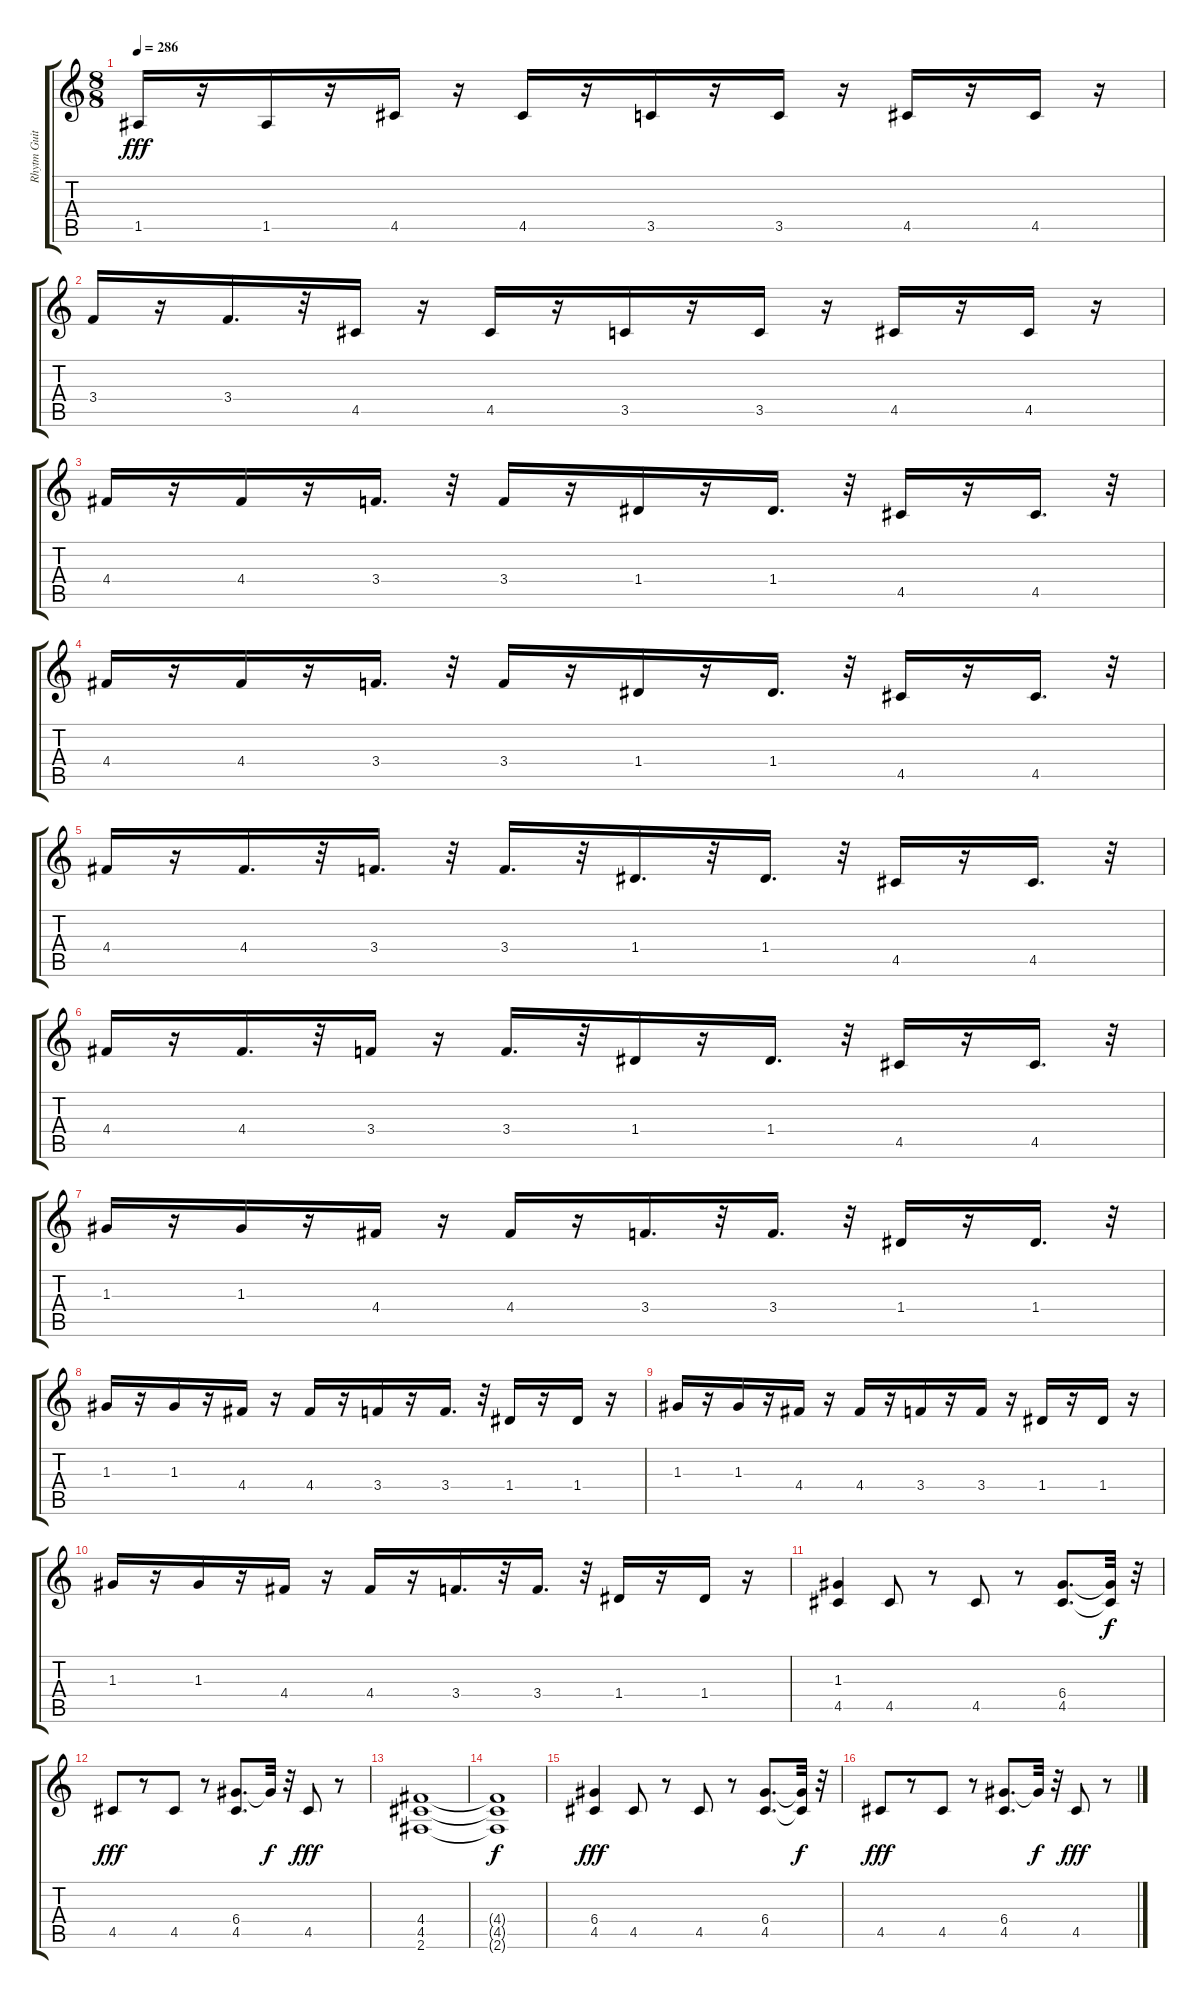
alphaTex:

\track ("Rhytm Guitar" "Rhytm Guit") {instrument distortionguitar}
\staff {score tabs}
\tuning (E4 B3 G3 D3 A2 E2) {hide}
\ts (8 8)
\tempo 286
\clef g2
\ks c
1.5.16{dy fff} r.16 1.5.16 r.16 4.5.16 r.16 4.5.16 r.16 3.5.16 r.16 3.5.16 r.16 4.5.16 r.16 4.5.16 r.16 |
3.4.16 r.16 3.4.16{d} r.32 4.5.16 r.16 4.5.16 r.16 3.5.16 r.16 3.5.16 r.16 4.5.16 r.16 4.5.16 r.16 |
4.4.16 r.16 4.4.16 r.16 3.4.16{d} r.32 3.4.16 r.16 1.4.16 r.16 1.4.16{d} r.32 4.5.16 r.16 4.5.16{d} r.32 |
4.4.16 r.16 4.4.16 r.16 3.4.16{d} r.32 3.4.16 r.16 1.4.16 r.16 1.4.16{d} r.32 4.5.16 r.16 4.5.16{d} r.32 |
4.4.16 r.16 4.4.16{d} r.32 3.4.16{d} r.32 3.4.16{d} r.32 1.4.16{d} r.32 1.4.16{d} r.32 4.5.16 r.16 4.5.16{d} r.32 |
4.4.16 r.16 4.4.16{d} r.32 3.4.16 r.16 3.4.16{d} r.32 1.4.16 r.16 1.4.16{d} r.32 4.5.16 r.16 4.5.16{d} r.32 |
1.3.16 r.16 1.3.16 r.16 4.4.16 r.16 4.4.16 r.16 3.4.16{d} r.32 3.4.16{d} r.32 1.4.16 r.16 1.4.16{d} r.32 |
1.3.16 r.16 1.3.16 r.16 4.4.16 r.16 4.4.16 r.16 3.4.16 r.16 3.4.16{d} r.32 1.4.16 r.16 1.4.16 r.16 |
1.3.16 r.16 1.3.16 r.16 4.4.16 r.16 4.4.16 r.16 3.4.16 r.16 3.4.16 r.16 1.4.16 r.16 1.4.16 r.16 |
1.3.16 r.16 1.3.16 r.16 4.4.16 r.16 4.4.16 r.16 3.4.16{d} r.32 3.4.16{d} r.32 1.4.16 r.16 1.4.16 r.16 |
(1.3 4.5).4 4.5.8 r.8 4.5.8 r.8 (6.4 4.5).8{d} (6.4{t} 4.5{t}).32{dy f} r.32 |
4.5.8{dy fff} r.8 4.5.8 r.8 (6.4 4.5).8{d} 6.4{t}.32{dy f} r.32 4.5.8{dy fff} r.8 |
(4.4 4.5 2.6).1 |
(4.4{t} 4.5{t} 2.6{t}).1{dy f} |
(6.4 4.5).4{dy fff} 4.5.8 r.8 4.5.8 r.8 (6.4 4.5).8{d} (6.4{t} 4.5{t}).32{dy f} r.32 |
4.5.8{dy fff} r.8 4.5.8 r.8 (6.4 4.5).8{d} 6.4{t}.32{dy f} r.32 4.5.8{dy fff} r.8
